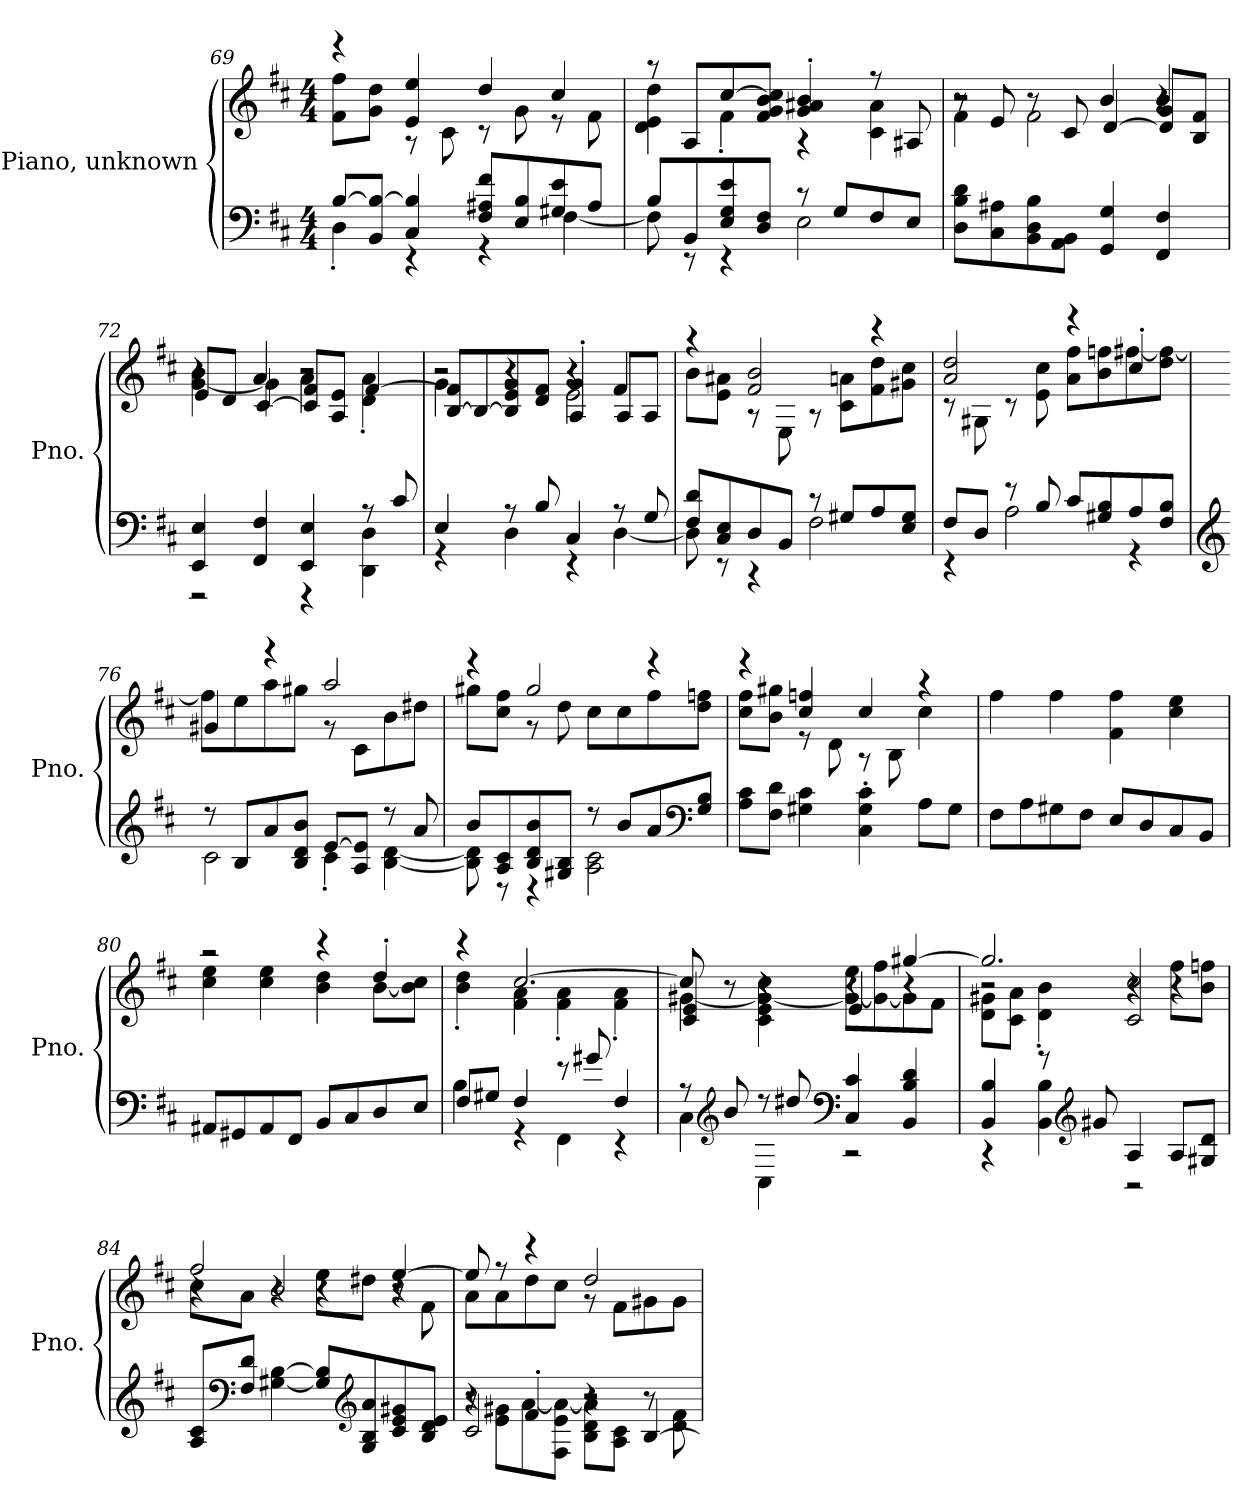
**kern	**kern
*part1	*part1
*staff2	*staff1
*I"Piano, unknown	*
*I'Pno.	*
*clefF4	*clefG2
*k[f#c#]	*k[f#c#]
*M4/4	*M4/4
=69	=69
*^	*^
[8B/L	4D'\	4r	8f#\ 8ff#\L
8BB/ 8B/_J	.	.	8g\ 8dd\J
4C#/ 4B/]	4r	4e/ 4ee/	8r
.	.	.	8c#\
8F#/ 8A#X/ 8f#/L	4r	4dd/	8r
8E/ 8B/	.	.	8g\
8G#X/ 8e/	[4F#\	4cc#/	8r
8A#/J	.	.	8f#\
!!LO:LB:g=z	!!
=70	=70	=70	=70
8B/L	8F#\]	8r	4d\ 4e\ 4dd\
8BB/	8r	8A/L	.
8E/ 8G/ 8e/	4r	[8cc#/	4f#'\
8D/ 8F#/J	.	8f#/ 8g/ 8b/ 8cc#/]J	.
8r	2E\	4g/' 4a#X/' 4b/'	4r
8G/L	.	.	.
8F#/	.	8r	4c#\ 4a#\
8E/J	.	8A#X/	.
*v	*v	*	*
=71	=71	=71
*	*	*^
8D\ 8B\ 8d\L	2r	4f#\	8r
8C#\ 8A#X\	.	.	8e/
8BB\ 8D\ 8B\	.	2f#\	8r
8AA\ 8BB\J	.	.	8c#/
4GG/ 4G/	4b/	.	[4d/
4FF#/ 4F#/	4b/	4r	8d/] 8g/L
.	.	.	8B/ 8f#/J
=72	=72	=72	=72
*^	*	*	*
4EE/ 4E/	2r	4r	[4g\ 4b\	8e/L
.	.	.	.	8d/J
4FF#/ 4F#/	.	4a/	4g\]	[4c#/
4EE/ 4E/	4r	2r	4a\	8c#/] 8f#/L
.	.	.	.	8A/ 8e/J
8r	4DD\ 4D\	.	4d\' 4a\'	[4f#/
8c#/	.	.	.	.
!!LO:LB:g=z	!!	!!
=73	=73	=73	=73	=73
4E/	4r	2r	4g\	[8B/ 8f#/]L
.	.	.	.	8B/_
8r	4D\	.	4r	8B/] 8e/ 8g/
8B/	.	.	.	8d/ 8f#/J
4C#/	4r	4r	2e\	4A/' 4g/'
8r	[4D\	4f#/	.	8A/L
8G/	.	.	.	8A/J
*	*	*	*v	*v
=74	=74	=74	=74
8F#/ 8d/L	8D\]	4r	8b\L
8C#/ 8E/	8r	.	8e\ 8a#X\J
8D/	4r	2f#/ 2b/	8r
8BB/J	.	.	8E\
8r	2F#\	.	8r
8G#X/L	.	.	8c#\ 8an\L
8A/	.	4r	8f#\ 8dd\
8E/ 8G#/J	.	.	8g#X\ 8cc#\J
=75	=75	=75	=75
8F#/L	4r	2a/ 2dd/	8r
8D/J	.	.	8G#X\
8r	2A\	.	8r
8B/	.	.	8e\ 8cc#\
8c#/L	.	4r	8a\ 8ff#\L
8G#X/ 8B/	.	.	8b\ 8ffn\
8A/	4r	4cc#'/	[8ff#X\
8F#/ 8B/J	.	.	8dd\ 8ff#\_J
!!LO:LB:g=z	!!
=76	=76	=76	=76
*clefG2	*	*	*
8r	2c#\	4g#X/	8ff#\L]
8B/L	.	.	8ee\
8a/	.	4r	8aa\
8B/ 8d/ 8b/J	.	.	8gg#X\J
[8e/L	4c#'\	2aa/	8r
8A/ 8e/]J	.	.	8c#\L
8r	[4B\ [4d\	.	8b\
8a/	.	.	8dd#X\J
=77	=77	=77	=77
8b/L	8B\] 8d\]	4r	8gg#X\L
8A/ 8c#/	8r	.	8cc#\ 8ff#\J
8B/ 8d/ 8b/	4r	2gg#/	8r
8G#X/ 8B/J	.	.	8dd\
8r	2A\ 2c#\	.	8cc#\L
8b/L	.	.	8cc#\
8a/	.	4r	8ff#\
*clefF4	*	*	*
8G#/ 8B/J	.	.	8dd\ 8ffn\J
*v	*v	*	*
=78	=78	=78
8A\ 8c#\L	4r	8cc#\ 8ff#\L
8F#\ 8d\J	.	8b\ 8gg#X\J
4G#X\ 4c#\	4cc#/ 4ffn/	8r
.	.	8d\
4C#\' 4G#\' 4c#\'	4cc#/	8r
.	.	8B\
8A\L	4r	4cc#\
8G#\J	.	.
*	*v	*v
!!LO:LB:g=z
=79	=79
8F#\L	4ff#\
8A\	.
8G#X\	4ff#\
8F#\J	.
8E/L	4f#\ 4ff#\
8D/	.
8C#/	4cc#\ 4ee\
8BB/J	.
=80	=80
*	*^
8AA#X/L	2r	4cc#\ 4ee\
8GG#X/	.	.
8AA#/	.	4cc#\ 4ee\
8FF#/J	.	.
8BB/L	4r	4b\ 4dd\
8C#/	.	.
8D/	4dd'/	[8b\L
8E/J	.	8b\] 8cc#\J
=81	=81	=81
*^	*	*
8F#/L	4B\	4r	4b\' 4dd\'
8G#X/J	.	.	.
4F#/	4r	[2.cc#/	4f#\ 4a\
8r	4FF#\	.	4f#\' 4a\'
8g#X/	.	.	.
4F#/	4r	.	4f#\' 4a\'
!!LO:PB:g=z
=82	=82	=82	=82
*	*	*	*^
8r	4C#\	8cc#/]	[4g#X\	4c#/ 4e/
*clefG2	*	*	*	*
8b/	.	8r	.	.
8r	4C#\	4r	4c#\ 4e\ 4g#\_ 4cc#\	4r
8dd#X/	.	.	.	.
*clefF4	*	*	*	*
4C#/ 4c#/	2r	4r	8g#\_ 8ee\L	4e/
.	.	.	8g#\_ 8ff#\	.
4BB/ 4B/ 4d/	.	[4gg#X/	8g#\]	4r
.	.	.	8f#\J	.
=83	=83	=83	=83	=83
4BB/ 4B/	4r	2.gg#/]	8d\ 8g#X\L	2r
.	.	.	8c#\ 8a\J	.
8r	4BB\ 4B\	.	4d\' 4b\'	.
*clefG2	*	*	*	*
8g#X/	.	.	.	.
4A/	2r	.	4r	2c#/ 2cc#/
8A/L	.	4r	8ff#\L	.
8G#X/ 8d/J	.	.	8b\ 8ffn\J	.
*v	*v	*	*	*
=84	=84	=84	=84
8A/ 8c#/L	2ff#/	8cc#\L	4r
*clefF4	*	*	*
8F#/ 8d/J	.	8a\J	.
[4G#X\ [4B\	.	4r	2b/
8G#/] 8B/]L	4r	8ee\L	.
*clefG2	*	*	*
8G#/ 8B/ 8a/	.	8dd#X\J	.
8c#/ 8e/ 8g#X/	[4ee/	8r	4r
8B/ 8d/ 8e/J	.	8f#\	.
*	*	*v	*v
!!LO:LB:g=z
=85	=85	=85
*^	*	*
*	*^	*	*
4r	8r	2c#/	8ee/]	8a\L
.	8e\ 8g#X\L	.	8r	8a\
4f#'/	[8a\	.	4r	8dd\
.	8F#\ 8e\ 8a\_J	.	.	8cc#\J
2r	8B\ 8d\ 8a\]L	4r	2dd/	8r
.	8A\ 8c#\J	.	.	8f#\L
.	8r	[4B/	.	8g#X\
.	8d\ 8f#\	.	.	8g#\J
*v	*v	*v	*	*
*	*v	*v
=	=
*-	*-
